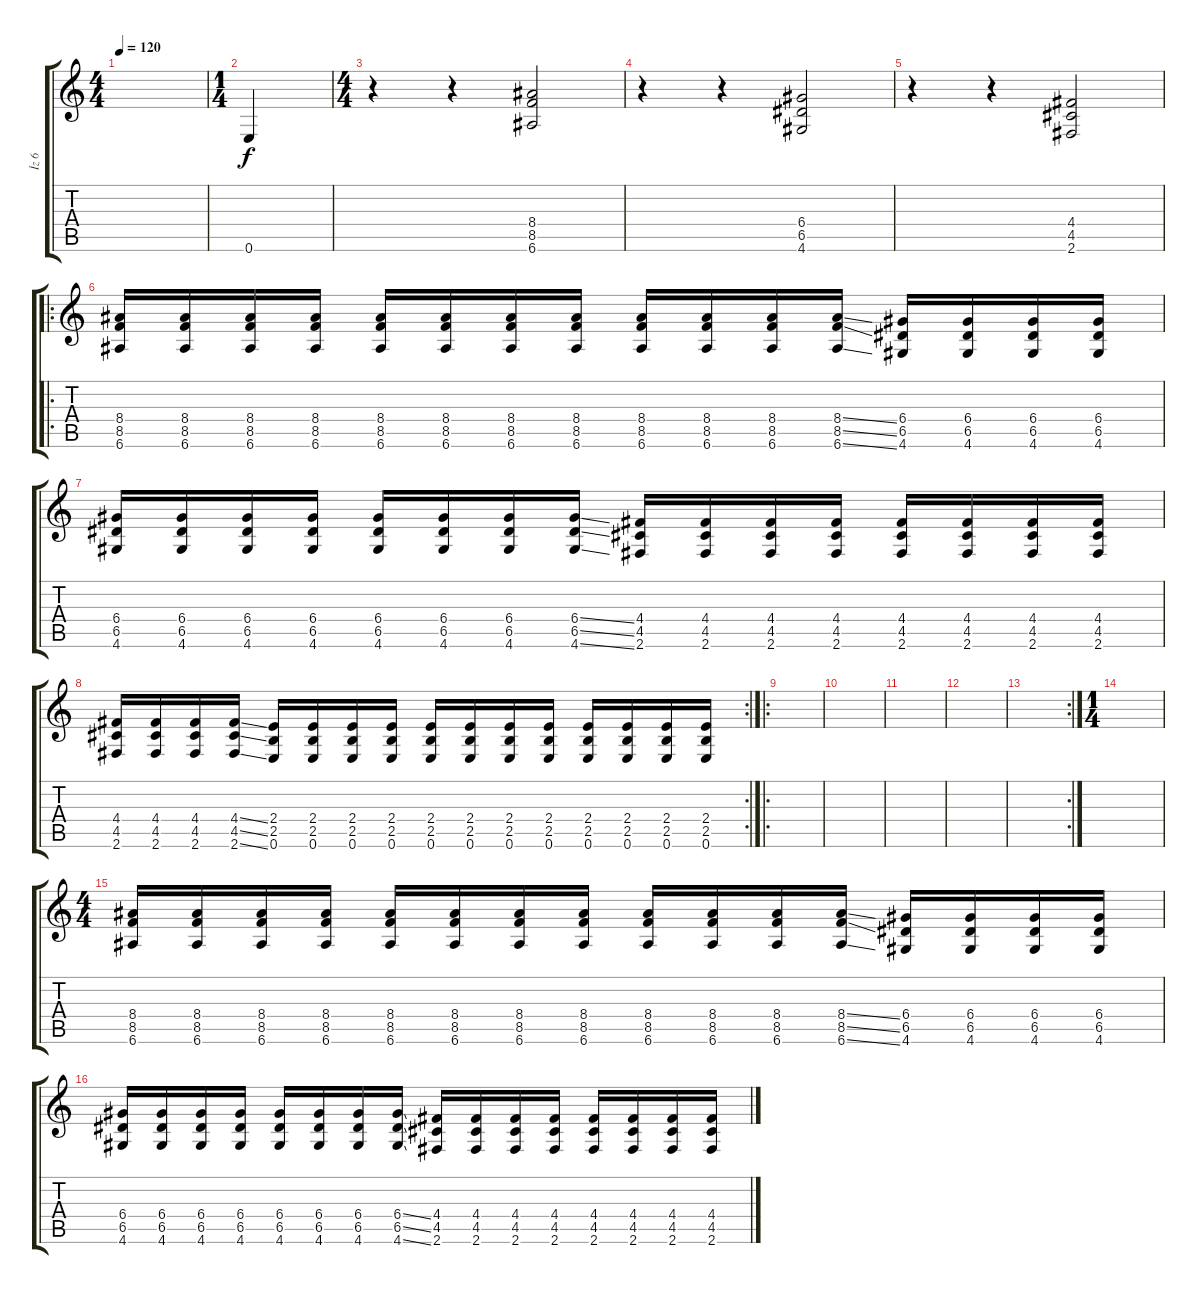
\track ("İz 6" "İz 6") {instrument distortionguitar}
\staff {score tabs}
\tuning (E4 B3 G3 D3 A2 E2) {hide}
\ts (4 4)
\tempo 120
\clef g2
\ks c
|
\ts (1 4)
0.6.4 |
\ts (4 4)
r.4 r.4 (8.4 8.5 6.6).2 |
r.4 r.4 (6.4 6.5 4.6).2 |
r.4 r.4 (4.4 4.5 2.6).2 |
\ro
(8.4 8.5 6.6).16 (8.4 8.5 6.6).16 (8.4 8.5 6.6).16 (8.4 8.5 6.6).16 (8.4 8.5 6.6).16 (8.4 8.5 6.6).16 (8.4 8.5 6.6).16 (8.4 8.5 6.6).16 (8.4 8.5 6.6).16 (8.4 8.5 6.6).16 (8.4 8.5 6.6).16 (8.4{ss} 8.5{ss} 6.6{ss}).16 (6.4 6.5 4.6).16 (6.4 6.5 4.6).16 (6.4 6.5 4.6).16 (6.4 6.5 4.6).16 |
(6.4 6.5 4.6).16 (6.4 6.5 4.6).16 (6.4 6.5 4.6).16 (6.4 6.5 4.6).16 (6.4 6.5 4.6).16 (6.4 6.5 4.6).16 (6.4 6.5 4.6).16 (6.4{ss} 6.5{ss} 4.6{ss}).16 (4.4 4.5 2.6).16 (4.4 4.5 2.6).16 (4.4 4.5 2.6).16 (4.4 4.5 2.6).16 (4.4 4.5 2.6).16 (4.4 4.5 2.6).16 (4.4 4.5 2.6).16 (4.4 4.5 2.6).16 |
\rc 2
(4.4 4.5 2.6).16 (4.4 4.5 2.6).16 (4.4 4.5 2.6).16 (4.4{ss} 4.5{ss} 2.6{ss}).16 (2.4 2.5 0.6).16 (2.4 2.5 0.6).16 (2.4 2.5 0.6).16 (2.4 2.5 0.6).16 (2.4 2.5 0.6).16 (2.4 2.5 0.6).16 (2.4 2.5 0.6).16 (2.4 2.5 0.6).16 (2.4 2.5 0.6).16 (2.4 2.5 0.6).16 (2.4 2.5 0.6).16 (2.4 2.5 0.6).16 |
\ro
|
|
|
|
\rc 2
|
\ts (1 4)
|
\ts (4 4)
(8.4 8.5 6.6).16 (8.4 8.5 6.6).16 (8.4 8.5 6.6).16 (8.4 8.5 6.6).16 (8.4 8.5 6.6).16 (8.4 8.5 6.6).16 (8.4 8.5 6.6).16 (8.4 8.5 6.6).16 (8.4 8.5 6.6).16 (8.4 8.5 6.6).16 (8.4 8.5 6.6).16 (8.4{ss} 8.5{ss} 6.6{ss}).16 (6.4 6.5 4.6).16 (6.4 6.5 4.6).16 (6.4 6.5 4.6).16 (6.4 6.5 4.6).16 |
(6.4 6.5 4.6).16 (6.4 6.5 4.6).16 (6.4 6.5 4.6).16 (6.4 6.5 4.6).16 (6.4 6.5 4.6).16 (6.4 6.5 4.6).16 (6.4 6.5 4.6).16 (6.4{ss} 6.5{ss} 4.6{ss}).16 (4.4 4.5 2.6).16 (4.4 4.5 2.6).16 (4.4 4.5 2.6).16 (4.4 4.5 2.6).16 (4.4 4.5 2.6).16 (4.4 4.5 2.6).16 (4.4 4.5 2.6).16 (4.4 4.5 2.6).16
